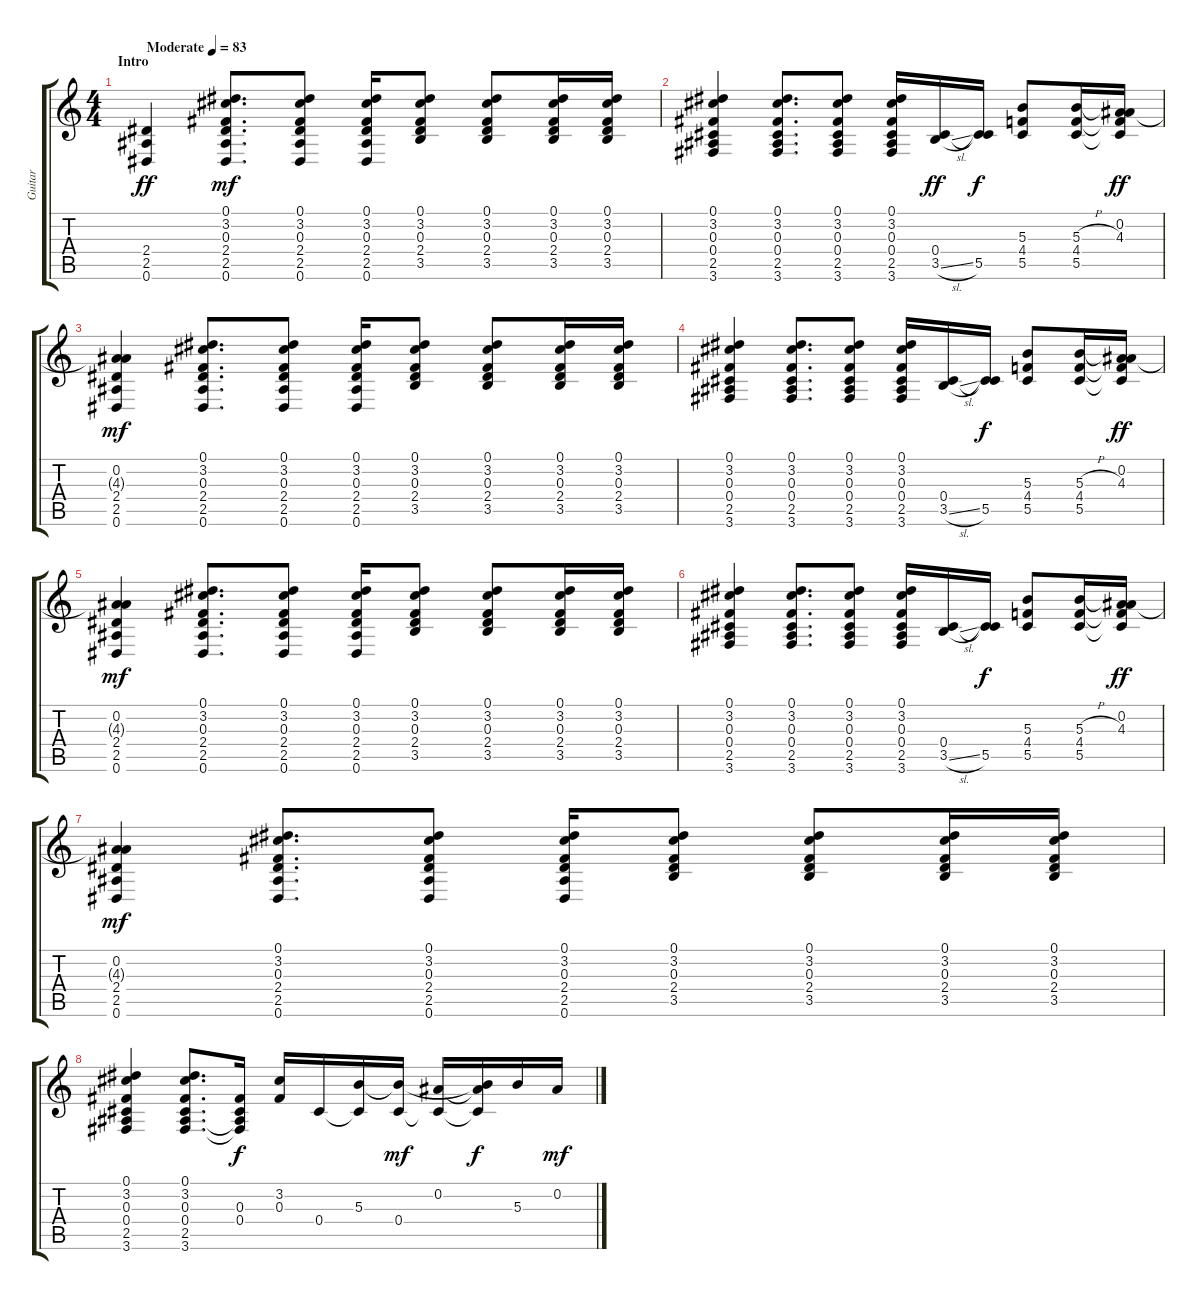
\track ("Guitar" "Guitar") {instrument overdrivenguitar}
\staff {score tabs}
\tuning (Eb4 Bb3 Gb3 Db3 Ab2 Eb2) {hide}
\ts (4 4)
\section ("" "Intro")
\tempo (83 "Moderate")
\clef g2
\ks c
(2.4 2.5 0.6).4{dy ff instrument overdrivenguitar} (0.1 3.2 0.3 2.4 2.5 0.6).8{d dy mf} (0.1 3.2 0.3 2.4 2.5 0.6).8 (0.1 3.2 0.3 2.4 2.5 0.6).16 (0.1 3.2 0.3 2.4 3.5).8 (0.1 3.2 0.3 2.4 3.5).8 (0.1 3.2 0.3 2.4 3.5).16 (0.1 3.2 0.3 2.4 3.5).16 |
(0.1 3.2 0.3 0.4 2.5 3.6).4 (0.1 3.2 0.3 0.4 2.5 3.6).8{d} (0.1 3.2 0.3 0.4 2.5 3.6).8 (0.1 3.2 0.3 0.4 2.5 3.6).16 (0.4 3.5{sl}).16{dy ff} (0.4{t} 5.5).16{dy f} (5.3 4.4 5.5).8 (5.3{h} 4.4 5.5).16 (0.2 4.3 4.4{t} 5.5{t}).16{dy ff} |
(0.2 4.3{t} 2.4 2.5 0.6).4{dy mf} (0.1 3.2 0.3 2.4 2.5 0.6).8{d} (0.1 3.2 0.3 2.4 2.5 0.6).8 (0.1 3.2 0.3 2.4 2.5 0.6).16 (0.1 3.2 0.3 2.4 3.5).8 (0.1 3.2 0.3 2.4 3.5).8 (0.1 3.2 0.3 2.4 3.5).16 (0.1 3.2 0.3 2.4 3.5).16 |
(0.1 3.2 0.3 0.4 2.5 3.6).4 (0.1 3.2 0.3 0.4 2.5 3.6).8{d} (0.1 3.2 0.3 0.4 2.5 3.6).8 (0.1 3.2 0.3 0.4 2.5 3.6).16 (0.4 3.5{sl}).16 (0.4{t} 5.5).16{dy f} (5.3 4.4 5.5).8 (5.3{h} 4.4 5.5).16 (0.2 4.3 4.4{t} 5.5{t}).16{dy ff} |
(0.2 4.3{t} 2.4 2.5 0.6).4{dy mf} (0.1 3.2 0.3 2.4 2.5 0.6).8{d} (0.1 3.2 0.3 2.4 2.5 0.6).8 (0.1 3.2 0.3 2.4 2.5 0.6).16 (0.1 3.2 0.3 2.4 3.5).8 (0.1 3.2 0.3 2.4 3.5).8 (0.1 3.2 0.3 2.4 3.5).16 (0.1 3.2 0.3 2.4 3.5).16 |
(0.1 3.2 0.3 0.4 2.5 3.6).4 (0.1 3.2 0.3 0.4 2.5 3.6).8{d} (0.1 3.2 0.3 0.4 2.5 3.6).8 (0.1 3.2 0.3 0.4 2.5 3.6).16 (0.4 3.5{sl}).16 (0.4{t} 5.5).16{dy f} (5.3 4.4 5.5).8 (5.3{h} 4.4 5.5).16 (0.2 4.3 4.4{t} 5.5{t}).16{dy ff} |
(0.2 4.3{t} 2.4 2.5 0.6).4{dy mf} (0.1 3.2 0.3 2.4 2.5 0.6).8{d} (0.1 3.2 0.3 2.4 2.5 0.6).8 (0.1 3.2 0.3 2.4 2.5 0.6).16 (0.1 3.2 0.3 2.4 3.5).8 (0.1 3.2 0.3 2.4 3.5).8 (0.1 3.2 0.3 2.4 3.5).16 (0.1 3.2 0.3 2.4 3.5).16 |
(0.1 3.2 0.3 0.4 2.5 3.6).4 (0.1 3.2 0.3 0.4 2.5 3.6).8{d} (0.3 0.4 2.5{t} 3.6{t}).16{dy f} (3.2 0.3).16 0.4.16 (5.3 0.4{t}).16 (5.3{t} 0.4).16{dy mf} (0.2 0.4{t}).16 (0.2{t} 5.3{t} 0.4{t}).16{dy f} 5.3.16 0.2.16{dy mf}
